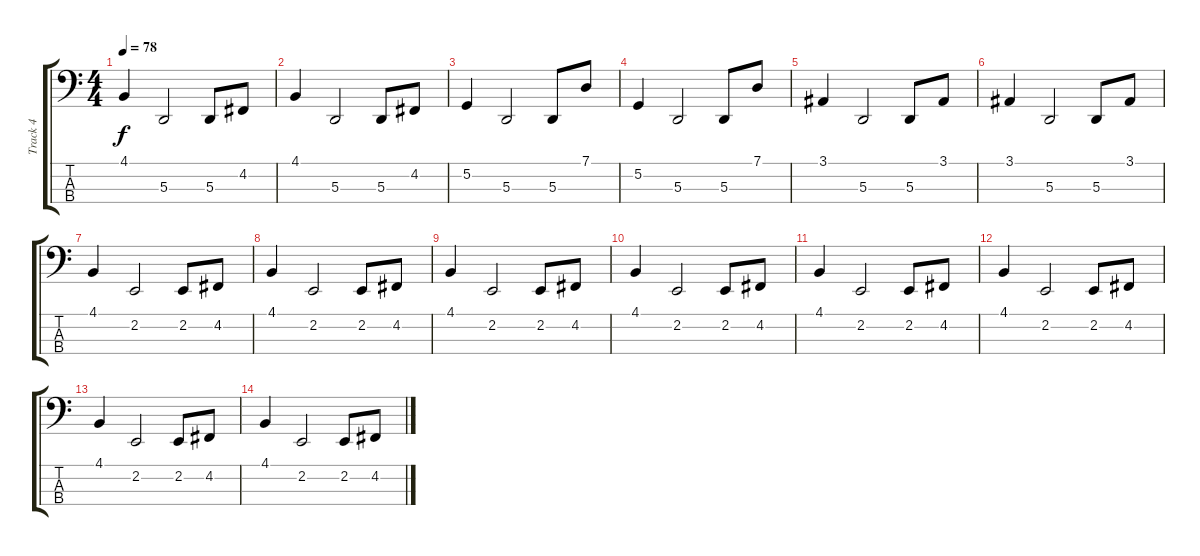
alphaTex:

\track ("Track 4" "Track 4") {instrument timpani}
\staff {score tabs}
\tuning (G2 D2 A1 E1) {hide}
\ts (4 4)
\tempo 78
\clef f4
\ks c
4.1.4{dy f balance 14} 5.3.2{balance 2} 5.3.8 4.2.8{balance 14} |
4.1.4{balance 14} 5.3.2{balance 2} 5.3.8 4.2.8{balance 14} |
5.2.4{balance 14} 5.3.2{balance 2} 5.3.8 7.1.8{balance 14} |
5.2.4{balance 14} 5.3.2{balance 2} 5.3.8 7.1.8{balance 14} |
3.1.4{balance 14} 5.3.2{balance 2} 5.3.8 3.1.8{balance 14} |
3.1.4{balance 14} 5.3.2{balance 2} 5.3.8 3.1.8{balance 14} |
4.1.4{balance 14} 2.2.2{balance 2} 2.2.8 4.2.8{balance 14} |
4.1.4 2.2.2{balance 2} 2.2.8 4.2.8{balance 14} |
4.1.4 2.2.2{balance 2} 2.2.8 4.2.8{balance 14} |
4.1.4 2.2.2{balance 2} 2.2.8 4.2.8{balance 14} |
4.1.4 2.2.2{balance 2} 2.2.8 4.2.8{balance 14} |
4.1.4 2.2.2{balance 2} 2.2.8 4.2.8{balance 14} |
4.1.4 2.2.2{balance 2} 2.2.8 4.2.8{balance 14} |
4.1.4 2.2.2{balance 2} 2.2.8 4.2.8{balance 14}
